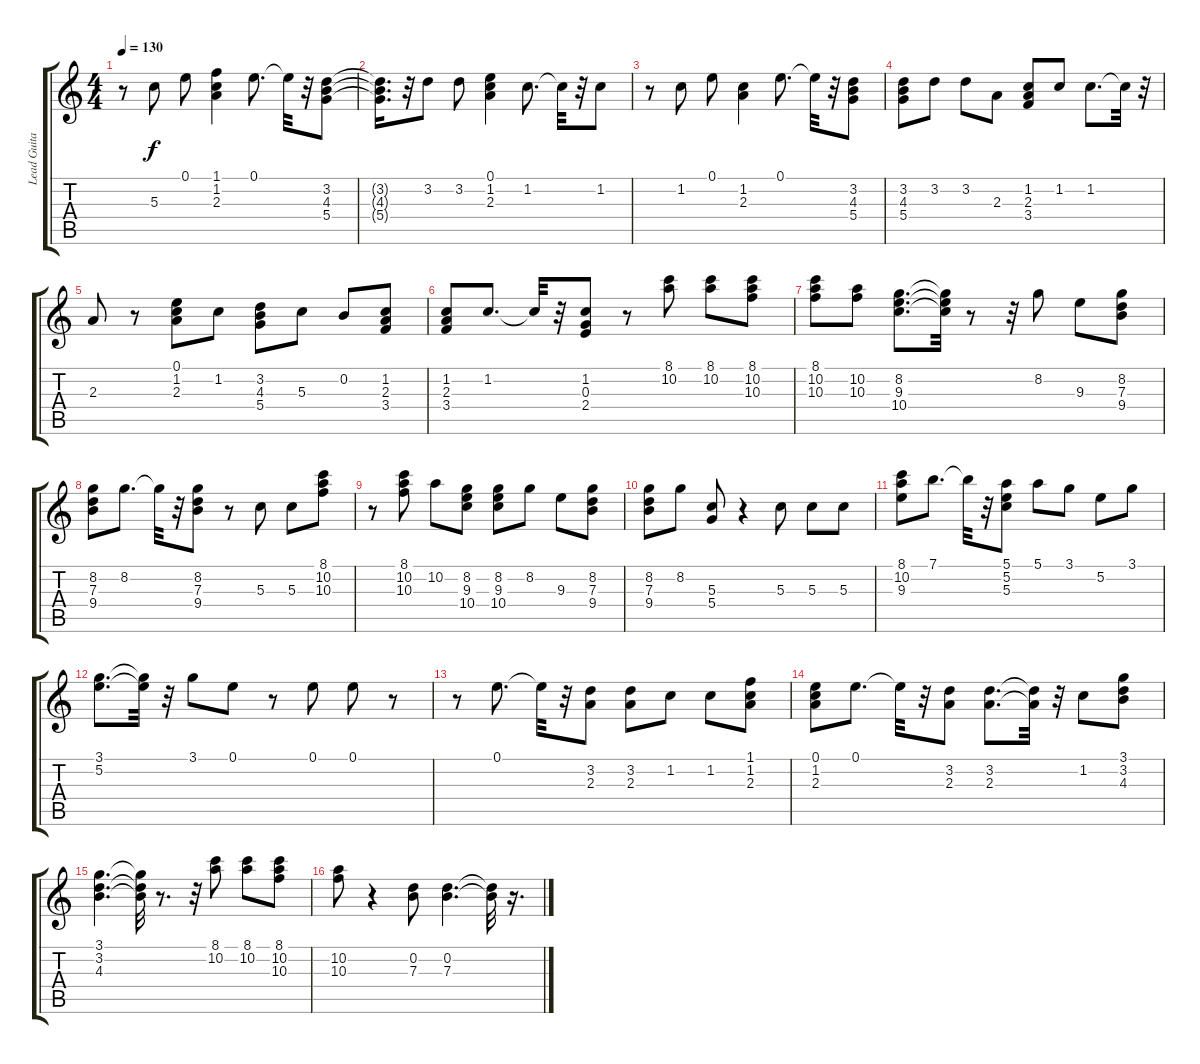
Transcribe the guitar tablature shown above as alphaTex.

\track ("Lead Guitar" "Lead Guita") {instrument acousticguitarsteel}
\staff {score tabs}
\tuning (E4 B3 G3 D3 A2 E2) {hide}
\ts (4 4)
\tempo 130
\clef g2
\ks c
r.8{dy f} 5.3.8 0.1.8 (1.1 1.2 2.3).4 0.1.8{d} 0.1{t}.32 r.32 (3.2 4.3 5.4).8 |
(3.2{t} 4.3{t} 5.4{t}).16{d} r.32 3.2.8 3.2.8 (0.1 1.2 2.3).4 1.2.8{d} 1.2{t}.32 r.32 1.2.8 |
r.8 1.2.8 0.1.8 (1.2 2.3).4 0.1.8{d} 0.1{t}.32 r.32 (3.2 4.3 5.4).8 |
(3.2 4.3 5.4).8 3.2.8 3.2.8 2.3.8 (1.2 2.3 3.4).8 1.2.8 1.2.8{d} 1.2{t}.32 r.32 |
2.3.8 r.8 (0.1 1.2 2.3).8 1.2.8 (3.2 4.3 5.4).8 5.3.8 0.2.8 (1.2 2.3 3.4).8 |
(1.2 2.3 3.4).8 1.2.8{d} 1.2{t}.32 r.32 (1.2 0.3 2.4).8 r.8 (8.1 10.2).8 (8.1 10.2).8 (8.1 10.2 10.3).8 |
(8.1 10.2 10.3).8 (10.2 10.3).8 (8.2 9.3 10.4).8{d} (8.2{t} 9.3{t} 10.4{t}).32 r.8 r.32 8.2.8 9.3.8 (8.2 7.3 9.4).8 |
(8.2 7.3 9.4).8 8.2.8{d} 8.2{t}.32 r.32 (8.2 7.3 9.4).8 r.8 5.3.8 5.3.8 (8.1 10.2 10.3).8 |
r.8 (8.1 10.2 10.3).8 10.2.8 (8.2 9.3 10.4).8 (8.2 9.3 10.4).8 8.2.8 9.3.8 (8.2 7.3 9.4).8 |
(8.2 7.3 9.4).8 8.2.8 (5.3 5.4).8 r.4 5.3.8 5.3.8 5.3.8 |
(8.1 10.2 9.3).8 7.1.8{d} 7.1{t}.32 r.32 (5.1 5.2 5.3).8 5.1.8 3.1.8 5.2.8 3.1.8 |
(3.1 5.2).8{d} (3.1{t} 5.2{t}).32 r.32 3.1.8 0.1.8 r.8 0.1.8 0.1.8 r.8 |
r.8 0.1.8{d} 0.1{t}.32 r.32 (3.2 2.3).8 (3.2 2.3).8 1.2.8 1.2.8 (1.1 1.2 2.3).8 |
(0.1 1.2 2.3).8 0.1.8{d} 0.1{t}.32 r.32 (3.2 2.3).8 (3.2 2.3).8{d} (3.2{t} 2.3{t}).32 r.32 1.2.8 (3.1 3.2 4.3).8 |
(3.1 3.2 4.3).4{d} (3.1{t} 3.2{t} 4.3{t}).32 r.8{d} r.32 (8.1 10.2).8 (8.1 10.2).8 (8.1 10.2 10.3).8 |
(10.2 10.3).8 r.4 (0.2 7.3).8 (0.2 7.3).4{d} (0.2{t} 7.3{t}).32 r.16{d}
